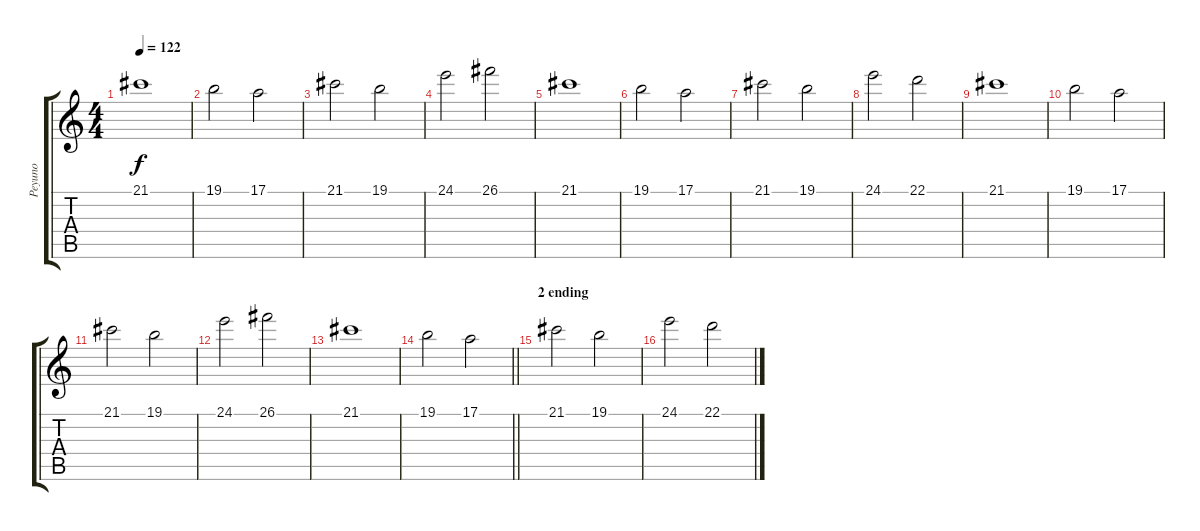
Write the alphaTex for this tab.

\track ("Peyuno" "Peyuno") {instrument stringensemble2}
\staff {score tabs}
\tuning (E4 B3 G3 D3 A2 E2) {hide}
\ts (4 4)
\tempo 122
\clef g2
\ks c
21.1.1{dy f} |
19.1.2 17.1.2 |
21.1.2 19.1.2 |
24.1.2 26.1.2 |
21.1.1 |
19.1.2 17.1.2 |
21.1.2 19.1.2 |
24.1.2 22.1.2 |
21.1.1 |
19.1.2 17.1.2 |
21.1.2 19.1.2 |
24.1.2 26.1.2 |
21.1.1 |
\barLineRight lightlight
19.1.2 17.1.2 |
\section ("" "2 ending")
21.1.2 19.1.2 |
24.1.2 22.1.2
